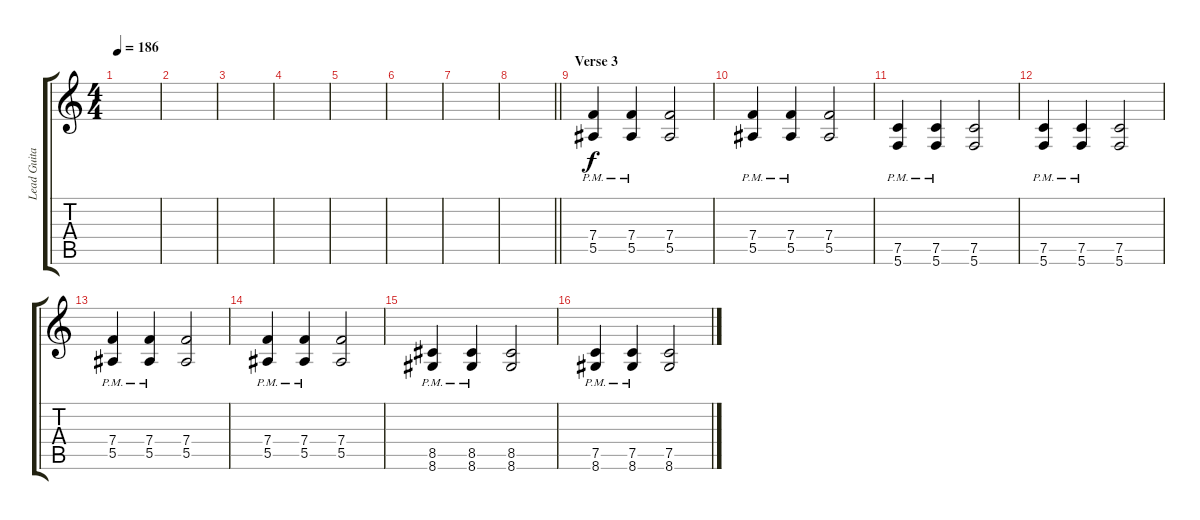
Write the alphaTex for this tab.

\track ("Lead Guitar 1" "Lead Guita") {instrument distortionguitar}
\staff {score tabs}
\tuning (C4 G3 Eb3 Bb2 F2 C2) {hide}
\ts (4 4)
\tempo 186
\clef g2
\ks c
|
|
|
|
|
|
|
\barLineRight lightlight
|
\section ("" "Verse 3")
(7.4{pm} 5.5{pm}).4{volume 13} (7.4{pm} 5.5{pm}).4 (7.4 5.5).2 |
(7.4{pm} 5.5{pm}).4 (7.4{pm} 5.5{pm}).4 (7.4 5.5).2 |
(7.5{pm} 5.6{pm}).4 (7.5{pm} 5.6{pm}).4 (7.5 5.6).2 |
(7.5{pm} 5.6{pm}).4 (7.5{pm} 5.6{pm}).4 (7.5 5.6).2 |
(7.4{pm} 5.5{pm}).4 (7.4{pm} 5.5{pm}).4 (7.4 5.5).2 |
(7.4{pm} 5.5{pm}).4 (7.4{pm} 5.5{pm}).4 (7.4 5.5).2 |
(8.5{pm} 8.6{pm}).4 (8.5{pm} 8.6{pm}).4 (8.5 8.6).2 |
(7.5{pm} 8.6{pm}).4 (7.5{pm} 8.6{pm}).4 (7.5 8.6).2
